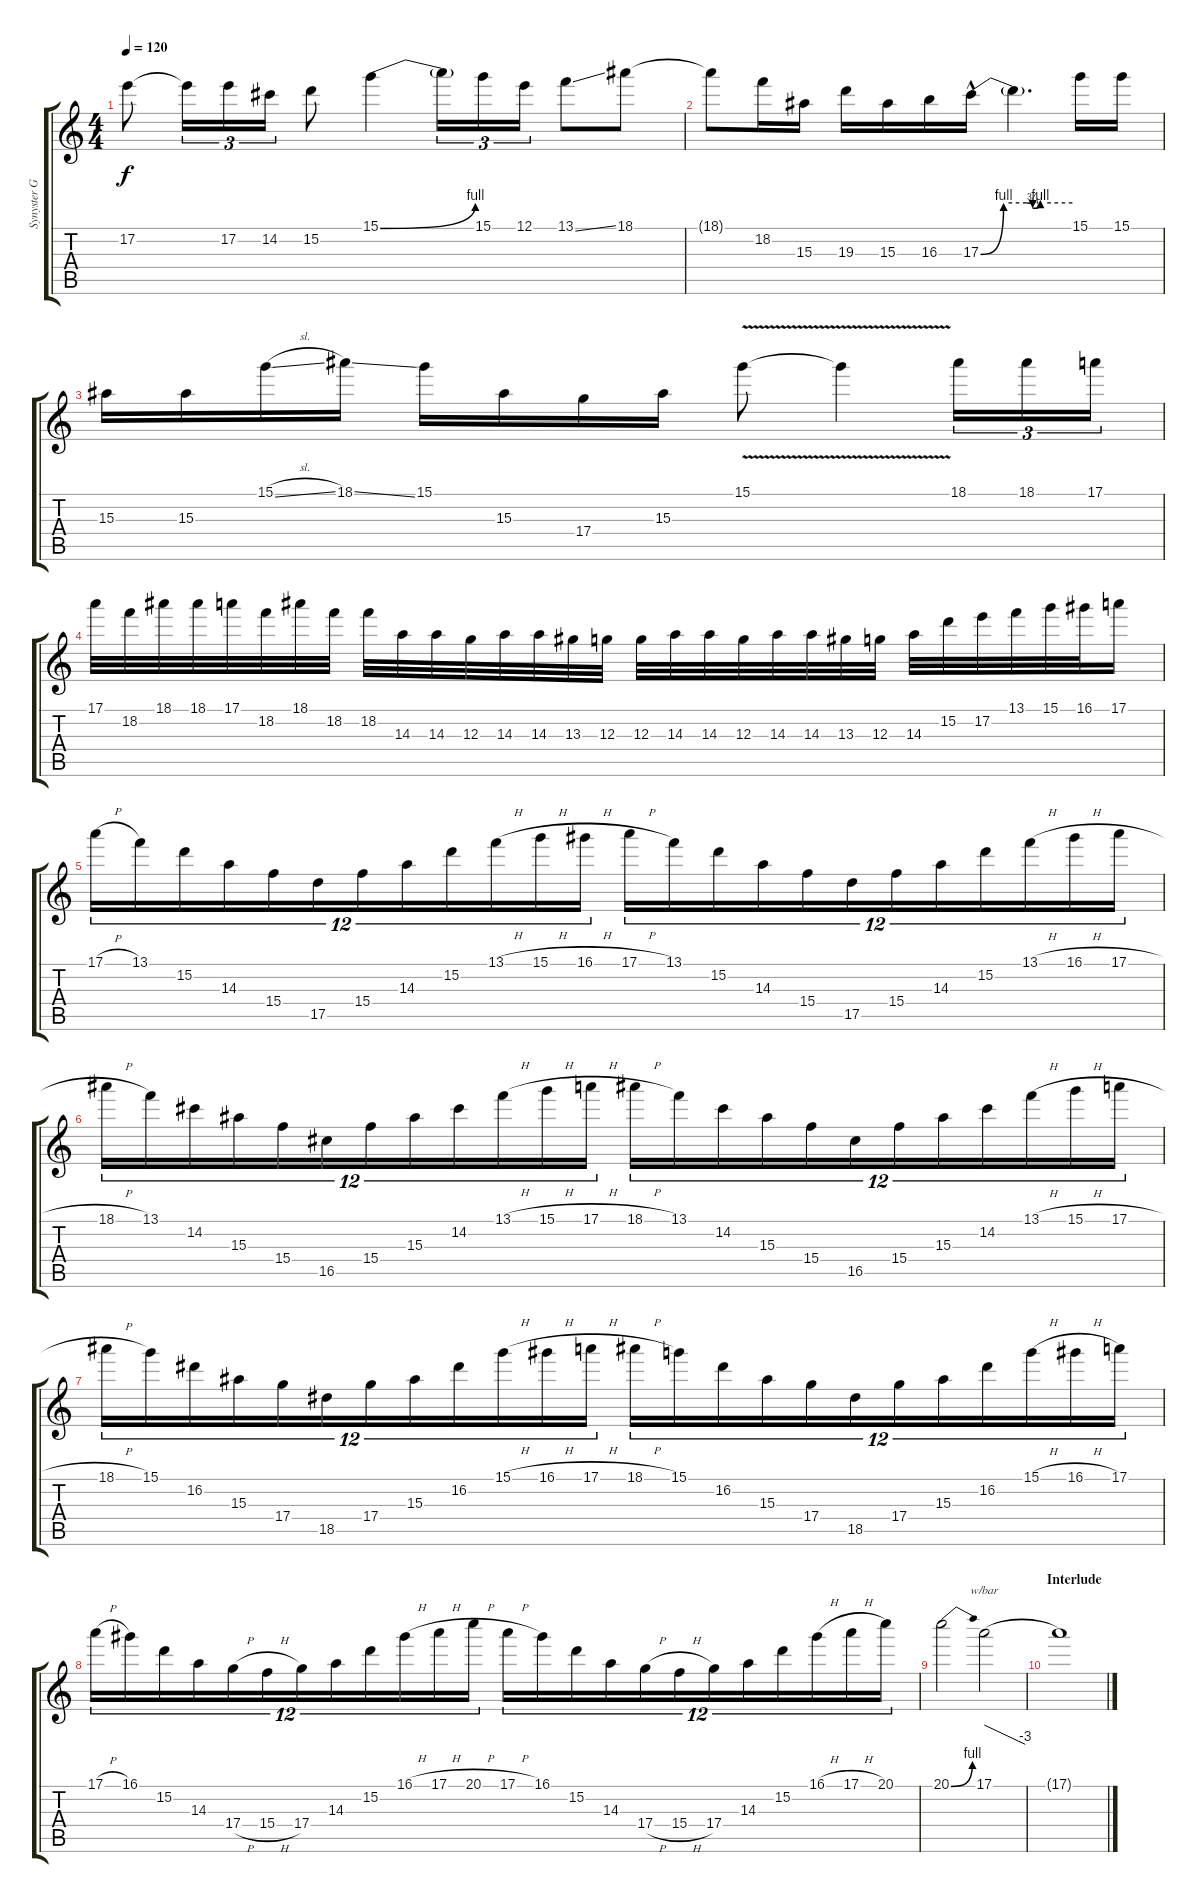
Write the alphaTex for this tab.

\track ("Synyster Gates (Lead)" "Synyster G") {instrument overdrivenguitar}
\staff {score tabs}
\tuning (E4 B3 G3 D3 A2 D2) {hide}
\ts (4 4)
\tempo 120
\clef g2
\ks c
17.2{t}.8{dy f} 17.2{t}.16{tu (3 2)} 17.2.16{tu (3 2)} 14.2.16{tu (3 2)} 15.2.8 15.1{be (bend 0 0 60 4)}.4 15.1{t}.16{tu (3 2)} 15.1.16{tu (3 2)} 12.1.16{tu (3 2)} 13.1{ss}.8 18.1.8 |
18.1{t}.8 18.2.16 15.3.16 19.3.16 15.3.16 16.3.16 17.3{be (custom 0 0 15 4 30 4 34 3 39 4 60 4) hac}.16 17.3{t}.4{d} 15.1.16 15.1.16 |
15.3.16 15.3.16 15.1{sl}.16 18.1{ss}.16 15.1.16 15.3.16 17.4.16 15.3.16 15.1{v}.8 15.1{t}.4 18.1.16{tu (3 2)} 18.1.16{tu (3 2)} 17.1.16{tu (3 2)} |
17.1.32 18.2.32 18.1.32 18.1.32 17.1.32 18.2.32 18.1.32 18.2.32 18.2.32 14.3.32 14.3.32 12.3.32 14.3.32 14.3.32 13.3.32 12.3.32 12.3.32 14.3.32 14.3.32 12.3.32 14.3.32 14.3.32 13.3.32 12.3.32 14.3.32 15.2.32 17.2.32 13.1.32 15.1.32 16.1.32 17.1.16 |
17.1{h}.16{tu (12 8)} 13.1.16{tu (12 8)} 15.2.16{tu (12 8)} 14.3.16{tu (12 8)} 15.4.16{tu (12 8)} 17.5.16{tu (12 8)} 15.4.16{tu (12 8)} 14.3.16{tu (12 8)} 15.2.16{tu (12 8)} 13.1{h}.16{tu (12 8)} 15.1{h}.16{tu (12 8)} 16.1{h}.16{tu (12 8)} 17.1{h}.16{tu (12 8)} 13.1.16{tu (12 8)} 15.2.16{tu (12 8)} 14.3.16{tu (12 8)} 15.4.16{tu (12 8)} 17.5.16{tu (12 8)} 15.4.16{tu (12 8)} 14.3.16{tu (12 8)} 15.2.16{tu (12 8)} 13.1{h}.16{tu (12 8)} 16.1{h}.16{tu (12 8)} 17.1{h}.16{tu (12 8)} |
18.1{h}.16{tu (12 8)} 13.1.16{tu (12 8)} 14.2.16{tu (12 8)} 15.3.16{tu (12 8)} 15.4.16{tu (12 8)} 16.5.16{tu (12 8)} 15.4.16{tu (12 8)} 15.3.16{tu (12 8)} 14.2.16{tu (12 8)} 13.1{h}.16{tu (12 8)} 15.1{h}.16{tu (12 8)} 17.1{h}.16{tu (12 8)} 18.1{h}.16{tu (12 8)} 13.1.16{tu (12 8)} 14.2.16{tu (12 8)} 15.3.16{tu (12 8)} 15.4.16{tu (12 8)} 16.5.16{tu (12 8)} 15.4.16{tu (12 8)} 15.3.16{tu (12 8)} 14.2.16{tu (12 8)} 13.1{h}.16{tu (12 8)} 15.1{h}.16{tu (12 8)} 17.1{h}.16{tu (12 8)} |
18.1{h}.16{tu (12 8)} 15.1.16{tu (12 8)} 16.2.16{tu (12 8)} 15.3.16{tu (12 8)} 17.4.16{tu (12 8)} 18.5.16{tu (12 8)} 17.4.16{tu (12 8)} 15.3.16{tu (12 8)} 16.2.16{tu (12 8)} 15.1{h}.16{tu (12 8)} 16.1{h}.16{tu (12 8)} 17.1{h}.16{tu (12 8)} 18.1{h}.16{tu (12 8)} 15.1.16{tu (12 8)} 16.2.16{tu (12 8)} 15.3.16{tu (12 8)} 17.4.16{tu (12 8)} 18.5.16{tu (12 8)} 17.4.16{tu (12 8)} 15.3.16{tu (12 8)} 16.2.16{tu (12 8)} 15.1{h}.16{tu (12 8)} 16.1{h}.16{tu (12 8)} 17.1.16{tu (12 8)} |
17.1{h}.16{tu (12 8)} 16.1.16{tu (12 8)} 15.2.16{tu (12 8)} 14.3.16{tu (12 8)} 17.4{h}.16{tu (12 8)} 15.4{h}.16{tu (12 8)} 17.4.16{tu (12 8)} 14.3.16{tu (12 8)} 15.2.16{tu (12 8)} 16.1{h}.16{tu (12 8)} 17.1{h}.16{tu (12 8)} 20.1{h}.16{tu (12 8)} 17.1{h}.16{tu (12 8)} 16.1.16{tu (12 8)} 15.2.16{tu (12 8)} 14.3.16{tu (12 8)} 17.4{h}.16{tu (12 8)} 15.4{h}.16{tu (12 8)} 17.4.16{tu (12 8)} 14.3.16{tu (12 8)} 15.2.16{tu (12 8)} 16.1{h}.16{tu (12 8)} 17.1{h}.16{tu (12 8)} 20.1.16{tu (12 8)} |
20.1{be (bend 0 0 60 4)}.2 17.1.2{tbe (dive default 0 0 60 -12) volume 0} |
\section ("" "Interlude")
17.1{t}.1
